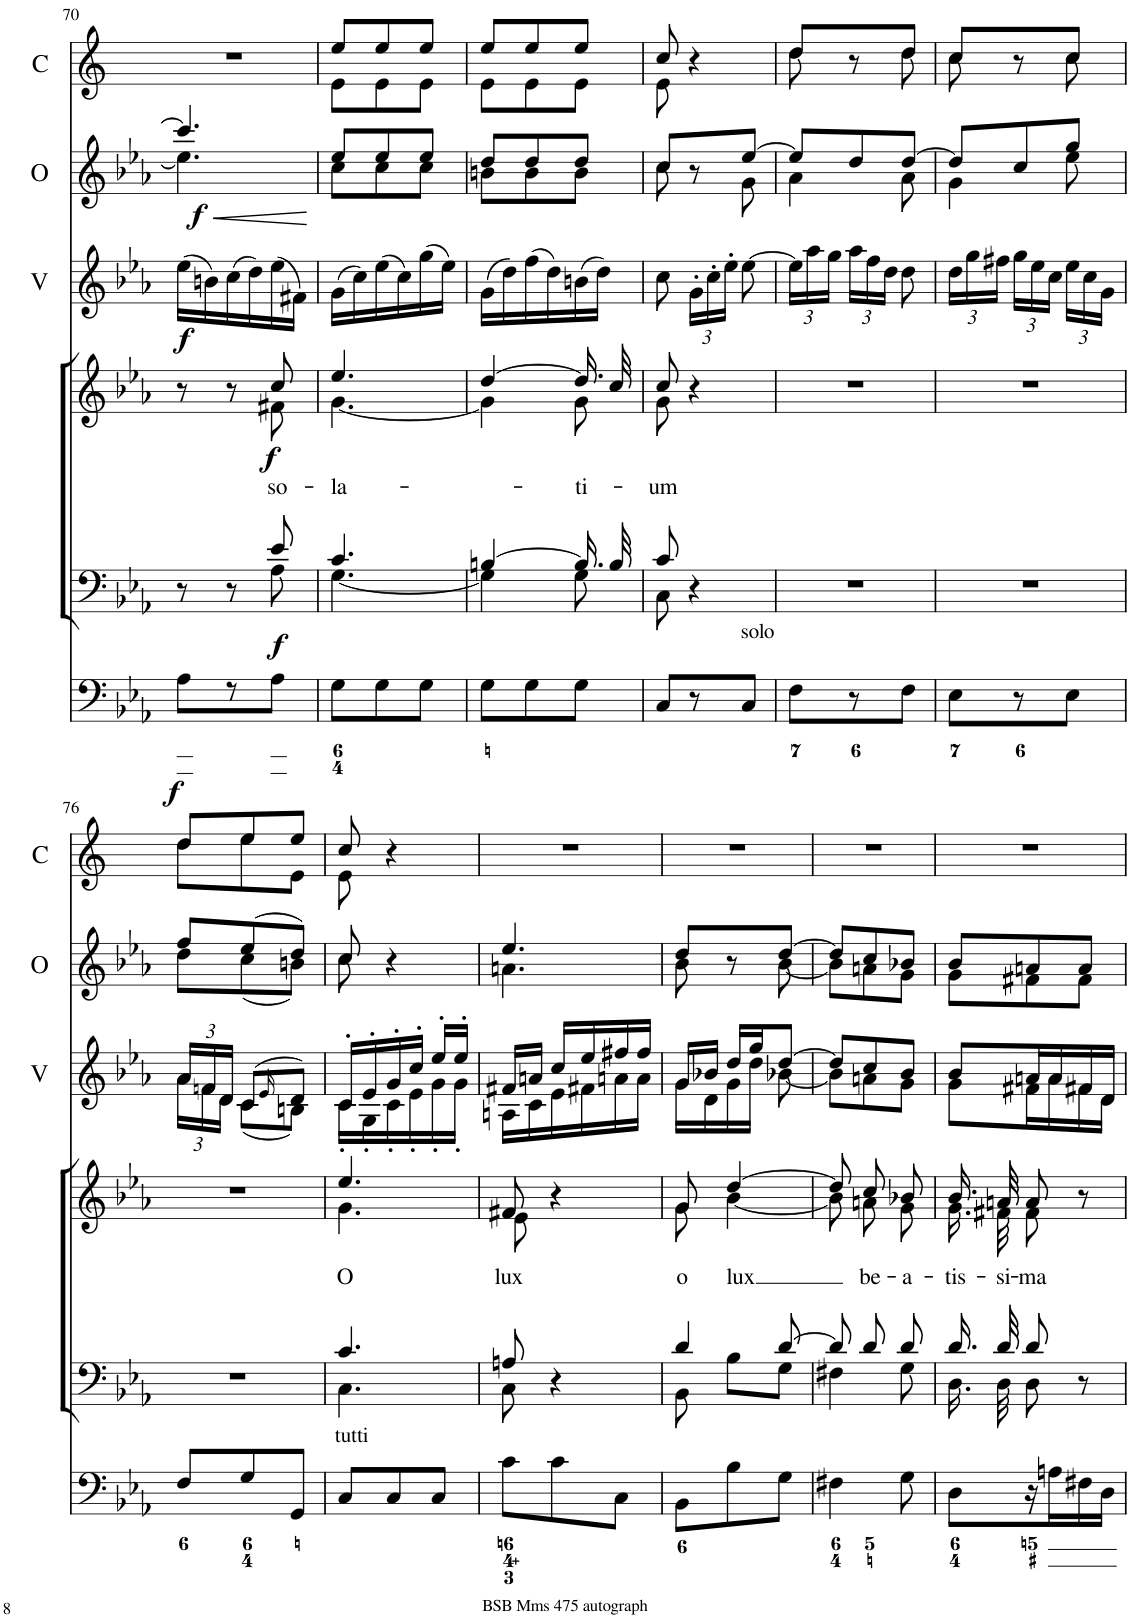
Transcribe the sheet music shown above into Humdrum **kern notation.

**kern	**dynam	**kern	**dynam	**kern	**text	**dynam	**kern	**dynam	**kern	**dynam	**kern	**dynam	**kern	**dynam	**kern
*part8	*part8	*part7	*part7	*part6	*part6	*part6	*part5	*part5	*part4	*part4	*part3	*part3	*part2	*part2	*part1
*staff8	*staff8	*staff7	*staff7	*staff6	*staff6	*staff6	*staff5	*staff5	*staff4	*staff4	*staff3	*staff3	*staff2	*staff2	*staff1
*I"Organ	*	*I"Voice	*	*I"Voice	*	*	*I"Violin	*	*I"Violin	*	*I"Violini	*	*I"Oboi	*	*I"Corni in Eb
*	*	*	*	*	*	*	*I'Vln.	*	*I'Vln.	*	*I'V	*	*I'O	*	*I'C
!!LO:PB:g=z
*clefF4	*	*clefF4	*	*clefG2	*	*	*clefG2	*	*clefG2	*	*clefG2	*	*clefG2	*	*clefG2
*	*	*	*	*	*	*	*	*	*	*	*	*	*	*	*Trd5c9
*k[b-e-a-]	*	*k[b-e-a-]	*	*k[b-e-a-]	*	*	*k[b-e-a-]	*	*k[b-e-a-]	*	*k[b-e-a-]	*	*k[b-e-a-]	*	*k[]
*M3/8	*	*M3/8	*	*M3/8	*	*	*M3/8	*	*M3/8	*	*M3/8	*	*M3/8	*	*M3/8
=70	=70	=70	=70	=70	=70	=70	=70	=70	=70	=70	=70	=70	=70	=70	=70
*	*	*^	*	*^	*	*	*	*	*	*	*	*	*	*	*
!	!LO:DY:b	!	!	!	!	!	!	!	!	!LO:DY:b	!	!LO:DY:b	!	!	!	!LO:HP:b	!
*	*	*	*	*	*	*	*	*	*	*	*	*	*	*	*^	*	*
!	!	!	!	!	!	!	!	!	!	!	!	!LO:DY:n=1:b	!	!LO:DY:b	!	!	!LO:DY:n=1:b	!
8A-\L	f	8r	4ryy	.	8r	4ryy	.	.	(16ee-\LL	f	(16ee-\LL	f f	(16ee-\LL	f	4.ccc/]	4.ee-\]	< f	4.r
.	.	.	.	.	.	.	.	.	16bn\)	.	16bn\)	.	16bn\)	.	.	.	.	.
8r	.	8r	.	.	8r	.	.	.	(16cc\	.	(16cc\	.	(16cc\	.	.	.	.	.
.	.	.	.	.	.	.	.	.	16dd\)	.	16dd\)	.	16dd\)	.	.	.	.	.
!	!	!	!	!LO:DY:b	!	!	!LO:LY:b	!LO:DY:b	!	!	!	!	!	!	!	!	!	!
8A-\J	.	8e-/	8A-\	f	8cc/	8f#X\	so-	f	(16ee-\	.	(16ee-\	.	(16ee-\	.	.	.	.	.
.	.	.	.	.	.	.	.	.	16f#X\JJ)	.	16f#X\JJ)	.	16f#X\JJ)	.	.	.	.	.
*	*	*v	*v	*	*	*	*	*	*	*	*	*	*	*	*v	*v	*	*
*	*	*	*	*v	*v	*	*	*	*	*	*	*	*	*	*	*
.	.	.	.	.	.	.	.	.	.	.	.	.	.	[	.
=71	=71	=71	=71	=71	=71	=71	=71	=71	=71	=71	=71	=71	=71	=71	=71
*	*	*^	*	*^	*	*	*	*	*	*	*	*	*	*	*
!	!	!	!	!	!	!	!LO:LY:b	!	!	!	!	!	!	!	!	!	!
*	*	*	*	*	*	*	*	*	*	*	*	*	*	*	*^	*	*^
8G\L	.	4.c/	[4.G\	.	4.ee-/	[4.g\	-la-	.	(16g\LL	.	(16g\LL	.	(16g\LL	.	8ee-/L	8cc\L	.	8ee/L	8e\L
.	.	.	.	.	.	.	.	.	16cc\)	.	16cc\)	.	16cc\)	.	.	.	.	.	.
8G\	.	.	.	.	.	.	.	.	(16ee-\	.	(16ee-\	.	(16ee-\	.	8ee-/	8cc\	.	8ee/	8e\
.	.	.	.	.	.	.	.	.	16cc\)	.	16cc\)	.	16cc\)	.	.	.	.	.	.
8G\J	.	.	.	.	.	.	.	.	(16gg\	.	(16gg\	.	(16gg\	.	8ee-/J	8cc\J	.	8ee/J	8e\J
.	.	.	.	.	.	.	.	.	16ee-\JJ)	.	16ee-\JJ)	.	16ee-\JJ)	.	.	.	.	.	.
=72	=72	=72	=72	=72	=72	=72	=72	=72	=72	=72	=72	=72	=72	=72	=72	=72	=72	=72	=72
8G\L	.	[4Bn/	4G\]	.	[4dd/	4g\]	.	.	(16g\LL	.	(16g\LL	.	(16g\LL	.	8dd/L	8bn\L	.	8ee/L	8e\L
.	.	.	.	.	.	.	.	.	16dd\)	.	16dd\)	.	16dd\)	.	.	.	.	.	.
8G\	.	.	.	.	.	.	.	.	(16ff\	.	(16ff\	.	(16ff\	.	8dd/	8b\	.	8ee/	8e\
.	.	.	.	.	.	.	.	.	16dd\)	.	16dd\)	.	16dd\)	.	.	.	.	.	.
!	!	!	!	!	!	!	!LO:LY:b	!	!	!	!	!	!	!	!	!	!	!	!
8G\J	.	16.B/]	8G\	.	16.dd/LL]	8g\	-ti-	.	(16bn\	.	(16bn\	.	(16bn\	.	8dd/J	8b\J	.	8ee/J	8e\J
.	.	.	.	.	.	.	.	.	16dd\JJ)	.	16dd\JJ)	.	16dd\JJ)	.	.	.	.	.	.
.	.	32B/	.	.	32cc/JJk	.	.	.	.	.	.	.	.	.	.	.	.	.	.
=73	=73	=73	=73	=73	=73	=73	=73	=73	=73	=73	=73	=73	=73	=73	=73	=73	=73	=73	=73
!	!	!	!	!	!	!	!LO:LY:b	!	!	!	!	!	!	!	!	!	!	!	!
8C/L	.	8c/	8C\	.	8cc/	8g\	-um	.	8cc\L	.	8cc\L	.	8cc\	.	8cc/L	8cc\	.	8cc/	8e\
*	*	*	*	*	*	*	*	*	*Xbrackettup	*	*Xbrackettup	*	*Xbrackettup	*	*	*	*	*	*
8r	.	4r	4ryy	.	4r	4ryy	.	.	24g'\L	.	24g'\L	.	24g'\LL	.	8r	8ryy	.	4r	4ryy
.	.	.	.	.	.	.	.	.	24cc'\	.	24cc'\	.	24cc'\	.	.	.	.	.	.
.	.	.	.	.	.	.	.	.	24ee-'\J	.	24ee-'\J	.	24ee-'\JJ	.	.	.	.	.	.
!LO:TX:a:t=solo	!	!	!	!	!	!	!	!	!	!	!	!	!	!	!	!	!	!	!
8C/J	.	.	.	.	.	.	.	.	[8ee-\J	.	[8ee-\J	.	[8ee-\	.	[8ee-/J	8g\	.	.	.
*	*	*v	*v	*	*	*	*	*	*	*	*	*	*	*	*	*	*	*	*
*	*	*	*	*v	*v	*	*	*	*	*	*	*	*	*	*	*	*	*
=74	=74	=74	=74	=74	=74	=74	=74	=74	=74	=74	=74	=74	=74	=74	=74	=74	=74
8F\L	.	4.r	.	4.r	.	.	24ee-\LL]	.	24ee-\LL]	.	24ee-\LL]	.	8ee-/L]	4a-\	.	8dd/L	8dd\
.	.	.	.	.	.	.	24aa-\	.	24aa-\	.	24aa-\	.	.	.	.	.	.
.	.	.	.	.	.	.	24gg\	.	24gg\	.	24gg\JJ	.	.	.	.	.	.
8r	.	.	.	.	.	.	24aa-\	.	24aa-\	.	24aa-\LL	.	8dd/	.	.	8r	8ryy
.	.	.	.	.	.	.	24ff\	.	24ff\	.	24ff\	.	.	.	.	.	.
.	.	.	.	.	.	.	24dd\J	.	24dd\J	.	24dd\JJ	.	.	.	.	.	.
8F\J	.	.	.	.	.	.	8dd\J	.	8dd\J	.	8dd\	.	[8dd/J	8a-\	.	8dd/J	8dd\
=75	=75	=75	=75	=75	=75	=75	=75	=75	=75	=75	=75	=75	=75	=75	=75	=75	=75
8E-\L	.	4.r	.	4.r	.	.	24dd\LL	.	24dd\LL	.	24dd\LL	.	8dd/L]	4g\	.	8cc/L	8cc\
.	.	.	.	.	.	.	24gg\	.	24gg\	.	24gg\	.	.	.	.	.	.
.	.	.	.	.	.	.	24ff#X\	.	24ff#X\	.	24ff#X\JJ	.	.	.	.	.	.
8r	.	.	.	.	.	.	24gg\	.	24gg\	.	24gg\LL	.	8cc/	.	.	8r	8ryy
.	.	.	.	.	.	.	24ee-\	.	24ee-\	.	24ee-\	.	.	.	.	.	.
.	.	.	.	.	.	.	24cc\	.	24cc\	.	24cc\JJ	.	.	.	.	.	.
8E-\J	.	.	.	.	.	.	24ee-\	.	24ee-\	.	24ee-\LL	.	8gg/J	8ee-\	.	8cc/J	8cc\
.	.	.	.	.	.	.	24cc\	.	24cc\	.	24cc\	.	.	.	.	.	.
.	.	.	.	.	.	.	24g\JJ	.	24g\JJ	.	24g\JJ	.	.	.	.	.	.
!!LO:LB:g=z	!!
=76	=76	=76	=76	=76	=76	=76	=76	=76	=76	=76	=76	=76	=76	=76	=76	=76	=76
*	*	*	*	*	*	*	*	*	*	*	*^	*	*	*	*	*	*
8F/L	.	4.r	.	4.r	.	.	24a-/LL	.	24a-/LL	.	24a-/LL	24a-\LL	.	8ff/L	8dd\L	.	8dd/L	8dd\L
.	.	.	.	.	.	.	24fn/	.	24fn/	.	24fn/	24f\	.	.	.	.	.	.
.	.	.	.	.	.	.	24d/J	.	24d/J	.	24d/JJ	24d\JJ	.	.	.	.	.	.
8G/	.	.	.	.	.	.	(8c/	.	(8c/	.	(8c/L	(8c\L	.	(8ee-/	(8cc\	.	8ee/	8ee\
.	.	.	.	.	.	.	.	.	16qe-/	.	16qe-/	.	.	.	.	.	.	.
8GG/J	.	.	.	.	.	.	8Bn/J)	.	8d/J)	.	8d/J)	8Bn\J)	.	8dd/J)	8bn\J)	.	8ee/J	8e\J
=77	=77	=77	=77	=77	=77	=77	=77	=77	=77	=77	=77	=77	=77	=77	=77	=77	=77	=77
*	*	*^	*	*^	*	*	*	*	*	*	*	*	*	*	*	*	*	*
!LO:TX:a:t=tutti	!	!	!	!	!	!	!	!	!	!	!	!	!	!	!	!	!	!	!	!
!	!	!	!	!	!	!	!LO:LY:b	!	!	!	!	!	!	!	!	!	!	!	!	!
8C/L	.	4.c/	4.C\	.	4.ee-/	4.g\	O	.	16c'/LL	.	16c'/LL	.	16c'/LL	16c'\LL	.	8cc/	8cc\	.	8cc/	8e\
.	.	.	.	.	.	.	.	.	16G'/	.	16e-'/	.	16e-'/	16G'\	.	.	.	.	.	.
8C/	.	.	.	.	.	.	.	.	16c'/	.	16g'/	.	16g'/	16c'\	.	4r	4ryy	.	4r	4ryy
.	.	.	.	.	.	.	.	.	16e-'/	.	16cc'/	.	16cc'/JJ	16e-'\	.	.	.	.	.	.
8C/J	.	.	.	.	.	.	.	.	16g'/	.	16ee-'/	.	16ee-'/LL	16g'\	.	.	.	.	.	.
.	.	.	.	.	.	.	.	.	16g'/JJ	.	16ee-'/JJ	.	16ee-'/JJ	16g'\JJ	.	.	.	.	.	.
*	*	*	*	*	*	*	*	*	*	*	*	*	*	*	*	*	*	*	*v	*v
=78	=78	=78	=78	=78	=78	=78	=78	=78	=78	=78	=78	=78	=78	=78	=78	=78	=78	=78	=78
!	!	!	!	!	!	!	!LO:LY:b	!	!	!	!	!	!	!	!	!	!	!	!
8c\L	.	8An/	8C\	.	8f#X/	8e-\	lux	.	16An/LL	.	16f#X\LL	.	16f#X/LL	16An\LL	.	4.ee-/	4.an\	.	4.r
.	.	.	.	.	.	.	.	.	16c/	.	16an\	.	16an/JJ	16c\	.	.	.	.	.
8c\	.	4r	4ryy	.	4r	4ryy	.	.	16e-/	.	16cc\	.	16cc/LL	16e-\	.	.	.	.	.
.	.	.	.	.	.	.	.	.	16f#X/	.	16ee-\	.	16ee-/	16f#X\	.	.	.	.	.
8C\J	.	.	.	.	.	.	.	.	16an/	.	16ff#X\	.	16ff#X/	16an\	.	.	.	.	.
.	.	.	.	.	.	.	.	.	16a/JJ	.	16ff#\JJ	.	16ff#/JJ	16a\JJ	.	.	.	.	.
=79	=79	=79	=79	=79	=79	=79	=79	=79	=79	=79	=79	=79	=79	=79	=79	=79	=79	=79	=79
!	!	!	!	!	!	!	!LO:LY:b	!	!	!	!	!	!	!	!	!	!	!	!
8BB-\L	.	4d/	8BB-\	.	8g/	8g\	o	.	16g/LL	.	16g\LL	.	16g/LL	16g\LL	.	8dd/L	8b-\	.	4.r
.	.	.	.	.	.	.	.	.	16d/	.	16b-X\	.	16b-X/JJ	16d\	.	.	.	.	.
!	!	!	!	!	!	!	!LO:LY:b	!	!	!	!	!	!	!	!	!	!	!	!
8B-\	.	.	8B-\L	.	[4dd/	[4b-\	lux	.	16g/	.	16dd\	.	16dd/LL	16g\	.	8r	8ryy	.	.
.	.	.	.	.	.	.	.	.	16dd/J	.	16gg\J	.	16gg/J	16dd\JJ	.	.	.	.	.
8G\J	.	[8d/	8G\J	.	.	.	.	.	[8b-X/J	.	[8dd\J	.	[8dd/J	[8b-X\	.	[8dd/J	[8b-\	.	.
=80	=80	=80	=80	=80	=80	=80	=80	=80	=80	=80	=80	=80	=80	=80	=80	=80	=80	=80	=80
4F#X\	.	8d/]	4F#X\	.	8dd/L]	8b-\L]	.	.	8b-/L]	.	8dd\L]	.	8dd/L]	8b-\L]	.	8dd/L]	8b-\L]	.	4.r
!	!	!	!	!	!	!	!LO:LY:b	!	!	!	!	!	!	!	!	!	!	!	!
.	.	8d/	.	.	8cc/	8an\	be-	.	8an/	.	8cc\	.	8cc/	8an\	.	8cc/	8an\	.	.
!	!	!	!	!	!	!	!LO:LY:b	!	!	!	!	!	!	!	!	!	!	!	!
8G\	.	8d/	8G\	.	8b-X/J	8g\J	-a-	.	8g/J	.	8b-\J	.	8b-/J	8g\J	.	8b-X/J	8g\J	.	.
=81	=81	=81	=81	=81	=81	=81	=81	=81	=81	=81	=81	=81	=81	=81	=81	=81	=81	=81	=81
!	!	!	!	!	!	!	!LO:LY:b	!	!	!	!	!	!	!	!	!	!	!	!
8D\L	.	16.d/	16.D\	.	16.b-/LL	16.g\LL	-tis-	.	8g/L	.	8b-/L	.	8b-/L	8g\L	.	8b-/L	8g\L	.	4.r
!	!	!	!	!	!	!	!LO:LY:b	!	!	!	!	!	!	!	!	!	!	!	!
.	.	32d/	32D\	.	32an/Jk	32f#X\Jk	-si-	.	.	.	.	.	.	.	.	.	.	.	.
!	!	!	!	!	!	!	!LO:LY:b	!	!	!	!	!	!	!	!	!	!	!	!
16r	.	8d/	8D\	.	8a/J	8f#\J	-ma	.	16f#X/L	.	16an/L	.	16an/L	16f#X\L	.	8an/	8f#X\	.	.
16An\	.	.	.	.	.	.	.	.	16an/	.	16a/	.	16a/	16a\	.	.	.	.	.
16F#X\	.	8r	8ryy	.	8r	8ryy	.	.	16f#X/	.	16f#X/	.	16f#/	16f#X\	.	8a/J	8f#\J	.	.
16D\JJ	.	.	.	.	.	.	.	.	16d/JJ	.	16d/JJ	.	16d/JJ	16d\JJ	.	.	.	.	.
*	*	*v	*v	*	*	*	*	*	*	*	*	*	*v	*v	*	*v	*v	*	*
*	*	*	*	*v	*v	*	*	*	*	*	*	*	*	*	*	*
=	=	=	=	=	=	=	=	=	=	=	=	=	=	=	=
*-	*-	*-	*-	*-	*-	*-	*-	*-	*-	*-	*-	*-	*-	*-	*-
